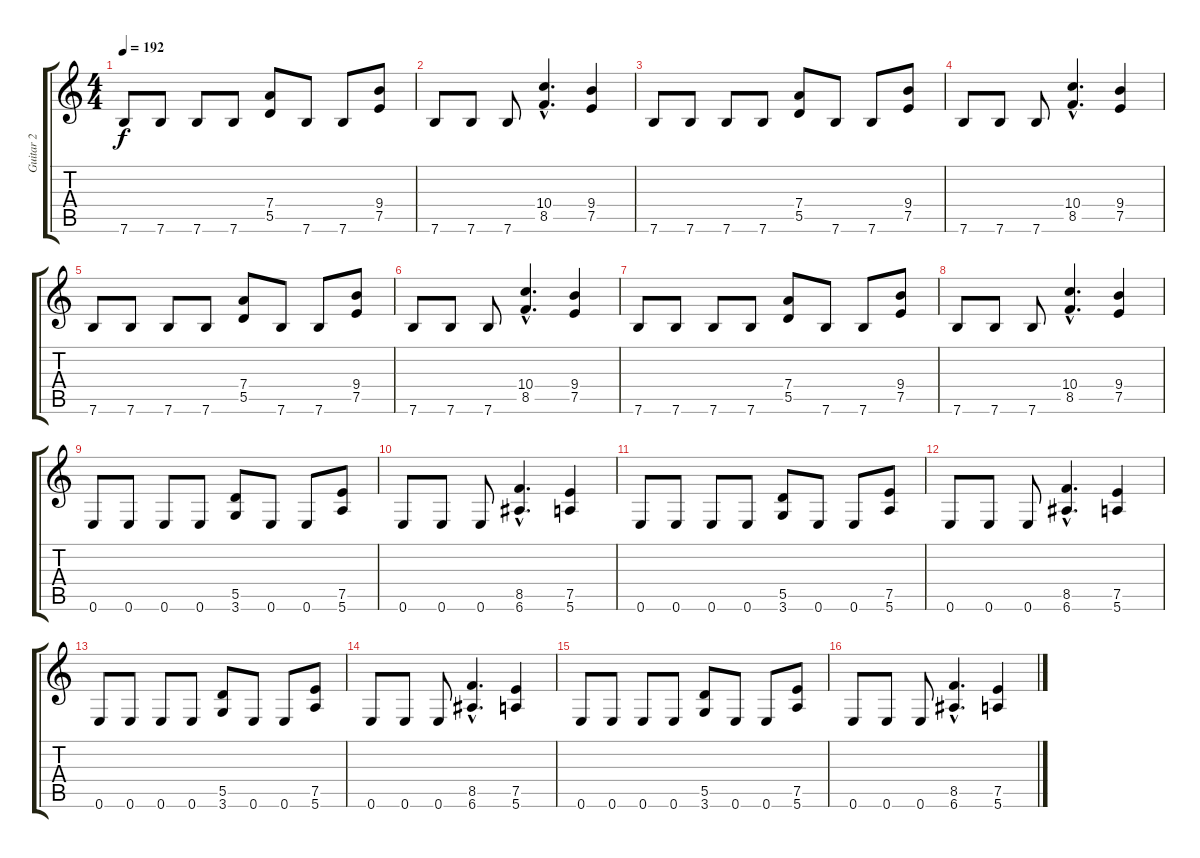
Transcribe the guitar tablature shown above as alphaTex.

\track ("Guitar 2" "Guitar 2") {instrument overdrivenguitar}
\staff {score tabs}
\tuning (E4 B3 G3 D3 A2 E2) {hide}
\ts (4 4)
\tempo 192
\clef g2
\ks c
7.6.8{dy f} 7.6.8 7.6.8 7.6.8 (7.4 5.5).8 7.6.8 7.6.8 (9.4 7.5).8 |
7.6.8 7.6.8 7.6.8 (10.4{hac} 8.5{hac}).4{d} (9.4 7.5).4 |
7.6.8 7.6.8 7.6.8 7.6.8 (7.4 5.5).8 7.6.8 7.6.8 (9.4 7.5).8 |
7.6.8 7.6.8 7.6.8 (10.4{hac} 8.5{hac}).4{d} (9.4 7.5).4 |
7.6.8 7.6.8 7.6.8 7.6.8 (7.4 5.5).8 7.6.8 7.6.8 (9.4 7.5).8 |
7.6.8 7.6.8 7.6.8 (10.4{hac} 8.5{hac}).4{d} (9.4 7.5).4 |
7.6.8 7.6.8 7.6.8 7.6.8 (7.4 5.5).8 7.6.8 7.6.8 (9.4 7.5).8 |
7.6.8 7.6.8 7.6.8 (10.4{hac} 8.5{hac}).4{d} (9.4 7.5).4 |
0.6.8 0.6.8 0.6.8 0.6.8 (5.5 3.6).8 0.6.8 0.6.8 (7.5 5.6).8 |
0.6.8 0.6.8 0.6.8 (8.5{hac} 6.6{hac}).4{d} (7.5 5.6).4 |
0.6.8 0.6.8 0.6.8 0.6.8 (5.5 3.6).8 0.6.8 0.6.8 (7.5 5.6).8 |
0.6.8 0.6.8 0.6.8 (8.5{hac} 6.6{hac}).4{d} (7.5 5.6).4 |
0.6.8 0.6.8 0.6.8 0.6.8 (5.5 3.6).8 0.6.8 0.6.8 (7.5 5.6).8 |
0.6.8 0.6.8 0.6.8 (8.5{hac} 6.6{hac}).4{d} (7.5 5.6).4 |
0.6.8 0.6.8 0.6.8 0.6.8 (5.5 3.6).8 0.6.8 0.6.8 (7.5 5.6).8 |
0.6.8 0.6.8 0.6.8 (8.5{hac} 6.6{hac}).4{d} (7.5 5.6).4
